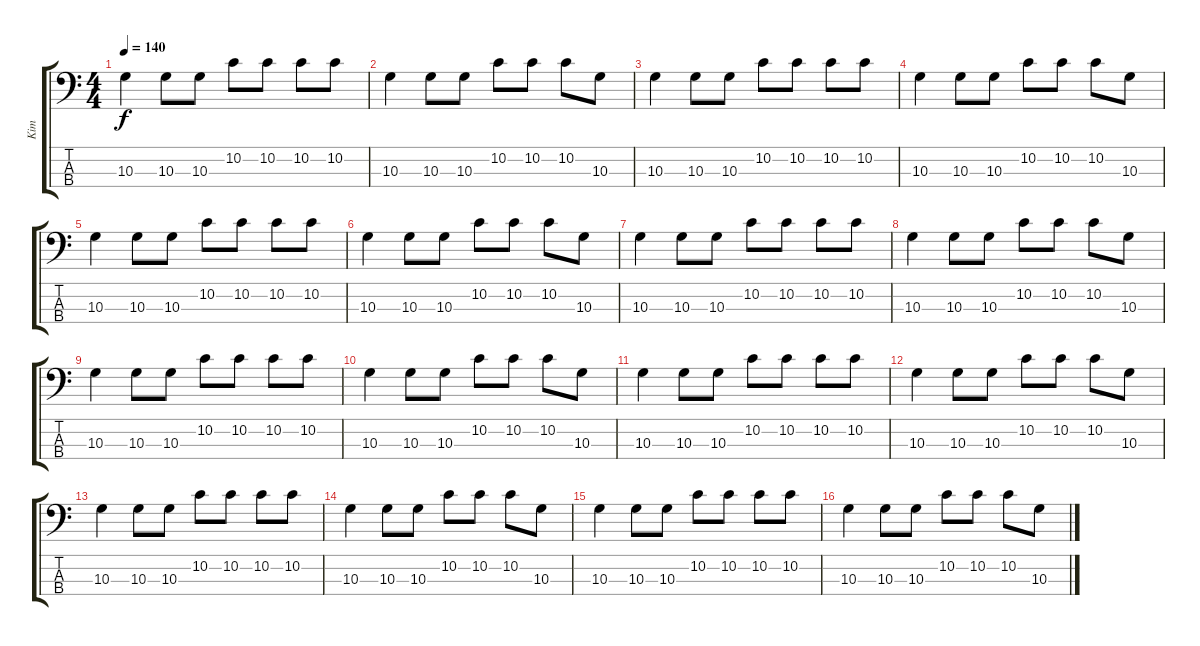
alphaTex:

\track ("Kim" "Kim") {instrument electricbasspick}
\staff {score tabs}
\tuning (G2 D2 A1 E1) {hide}
\ts (4 4)
\tempo 140
\clef f4
\ks c
10.3.4{dy f} 10.3.8 10.3.8 10.2.8 10.2.8 10.2.8 10.2.8 |
10.3.4 10.3.8 10.3.8 10.2.8 10.2.8 10.2.8 10.3.8 |
10.3.4 10.3.8 10.3.8 10.2.8 10.2.8 10.2.8 10.2.8 |
10.3.4 10.3.8 10.3.8 10.2.8 10.2.8 10.2.8 10.3.8 |
10.3.4 10.3.8 10.3.8 10.2.8 10.2.8 10.2.8 10.2.8 |
10.3.4 10.3.8 10.3.8 10.2.8 10.2.8 10.2.8 10.3.8 |
10.3.4 10.3.8 10.3.8 10.2.8 10.2.8 10.2.8 10.2.8 |
10.3.4 10.3.8 10.3.8 10.2.8 10.2.8 10.2.8 10.3.8 |
10.3.4 10.3.8 10.3.8 10.2.8 10.2.8 10.2.8 10.2.8 |
10.3.4 10.3.8 10.3.8 10.2.8 10.2.8 10.2.8 10.3.8 |
10.3.4 10.3.8 10.3.8 10.2.8 10.2.8 10.2.8 10.2.8 |
10.3.4 10.3.8 10.3.8 10.2.8 10.2.8 10.2.8 10.3.8 |
10.3.4 10.3.8 10.3.8 10.2.8 10.2.8 10.2.8 10.2.8 |
10.3.4 10.3.8 10.3.8 10.2.8 10.2.8 10.2.8 10.3.8 |
10.3.4 10.3.8 10.3.8 10.2.8 10.2.8 10.2.8 10.2.8 |
10.3.4 10.3.8 10.3.8 10.2.8 10.2.8 10.2.8 10.3.8
